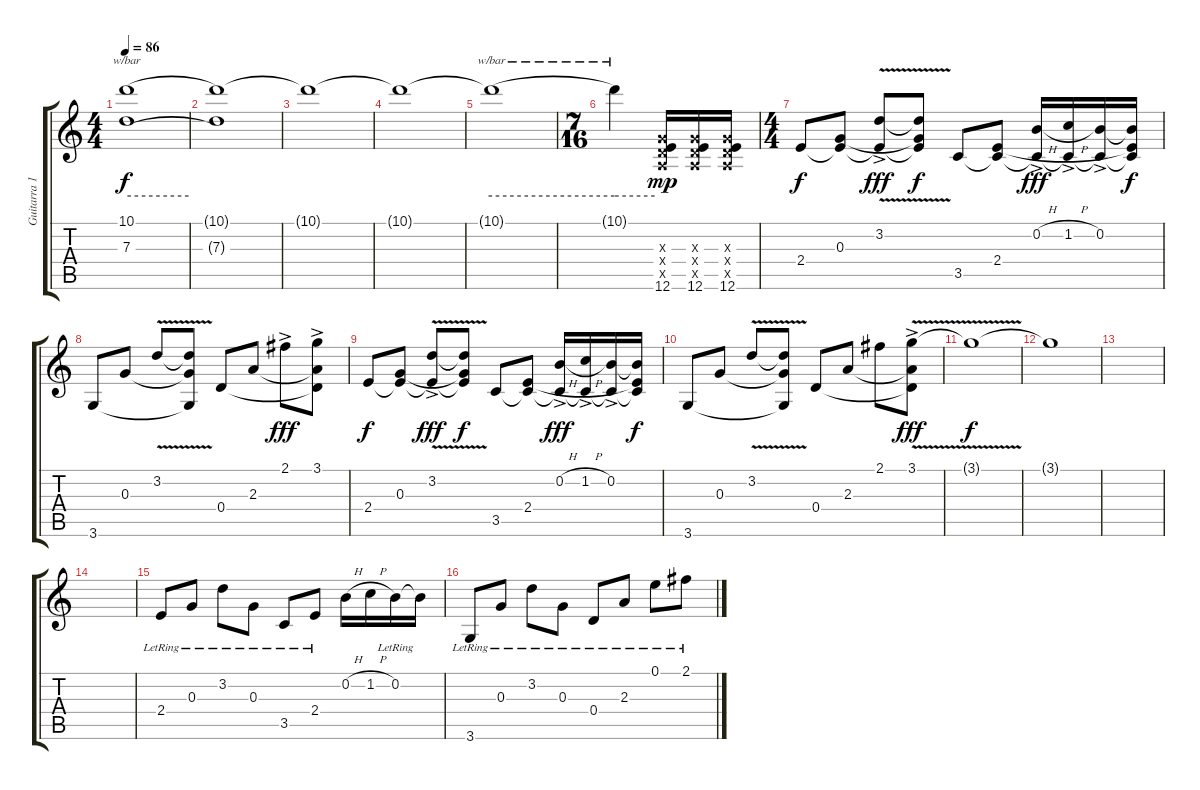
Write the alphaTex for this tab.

\track ("Guitarra 1 ((Evan))" "Guitarra 1") {instrument overdrivenguitar}
\staff {score tabs}
\tuning (E4 B3 G3 D3 A2 E2) {hide}
\ts (4 4)
\tempo 86
\clef g2
\ks c
(10.1 7.3).1{tbe (hold default 0 0 60 0) dy f volume 5 instrument overdrivenguitar} |
(10.1{t} 7.3{t}).1 |
10.1{t}.1{volume 9} |
10.1{t}.1 |
10.1{t}.1{tbe (hold default 0 0 60 0) volume 16} |
\ts (7 16)
10.1{t}.4{tbe (hold default 0 0 60 0)} (0.3{x} 0.4{x} 0.5{x} 12.6).16{dy mp instrument guitarharmonics} (0.3{x} 0.4{x} 0.5{x} 12.6).16 (0.3{x} 0.4{x} 0.5{x} 12.6).16 |
\ts (4 4)
2.4.8{dy f instrument overdrivenguitar} (0.3 2.4{t}).8 (3.2{v ac} 2.4{t}).8{dy fff} (3.2{t} 0.3{t} 2.4{t}).8{dy f} 3.5.8 (2.4 3.5{t}).8 (0.2{h ac} 3.5{t}).16{dy fff} (1.2{h ac} 3.5{t}).16 (0.2{ac} 3.5{t}).16 (0.2{t} 2.4{t} 3.5{t}).16{dy f} |
3.6.8 0.3.8 3.2{v}.8 (3.2{t} 0.3{t} 3.6{t}).8 0.4.8 2.3.8 2.1{ac}.8{dy fff} (3.1{ac} 2.3{t} 0.4{t}).8 |
2.4.8{dy f instrument overdrivenguitar} (0.3 2.4{t}).8 (3.2{v ac} 2.4{t}).8{dy fff} (3.2{t} 0.3{t} 2.4{t}).8{dy f} 3.5.8 (2.4 3.5{t}).8 (0.2{h ac} 3.5{t}).16{dy fff} (1.2{h ac} 3.5{t}).16 (0.2{ac} 3.5{t}).16 (0.2{t} 2.4{t} 3.5{t}).16{dy f} |
3.6.8 0.3.8 3.2{v}.8 (3.2{t} 0.3{t} 3.6{t}).8 0.4.8 2.3.8 2.1.8 (3.1{v ac} 2.3{t} 0.4{t}).8{dy fff} |
3.1{t}.1{dy f volume 5} |
3.1{t}.1 |
|
|
2.4{lr}.8{volume 12 instrument electricguitarjazz} 0.3{lr}.8 3.2{lr}.8 0.3{lr}.8 3.5{lr}.8 2.4{lr}.8 0.2{h}.16 1.2{h}.16 0.2{lr}.16 0.2{t}.16 |
3.6{lr}.8 0.3{lr}.8 3.2{lr}.8 0.3{lr}.8 0.4{lr}.8 2.3{lr}.8 0.1{lr}.8 2.1{lr}.8
